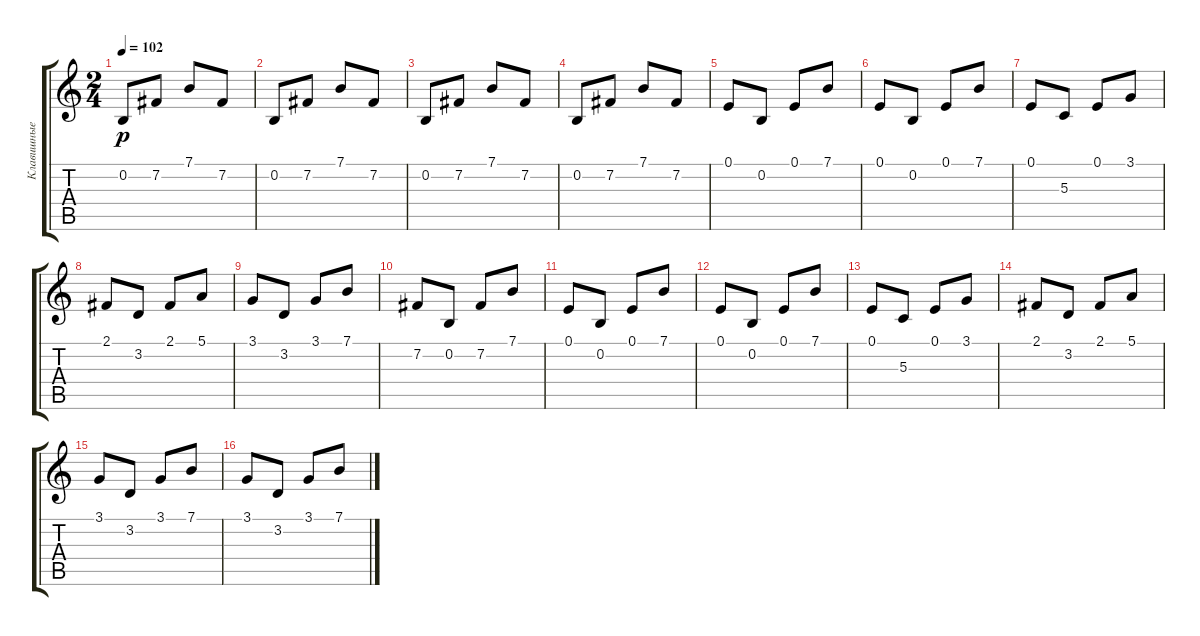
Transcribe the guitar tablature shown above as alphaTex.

\track ("Клавишные" "Клавишные") {instrument pad1newage}
\staff {score tabs}
\tuning (E4 B3 G3 D3 A2 E2) {hide}
\ts (2 4)
\tempo 102
\clef g2
\ks c
0.2.8{dy p} 7.2.8 7.1.8 7.2.8 |
0.2.8 7.2.8 7.1.8 7.2.8 |
0.2.8 7.2.8 7.1.8 7.2.8 |
0.2.8 7.2.8 7.1.8 7.2.8 |
0.1.8 0.2.8 0.1.8 7.1.8 |
0.1.8 0.2.8 0.1.8 7.1.8 |
0.1.8 5.3.8 0.1.8 3.1.8 |
2.1.8 3.2.8 2.1.8 5.1.8 |
3.1.8 3.2.8 3.1.8 7.1.8 |
7.2.8 0.2.8 7.2.8 7.1.8 |
0.1.8 0.2.8 0.1.8 7.1.8 |
0.1.8 0.2.8 0.1.8 7.1.8 |
0.1.8 5.3.8 0.1.8 3.1.8 |
2.1.8 3.2.8 2.1.8 5.1.8 |
3.1.8 3.2.8 3.1.8 7.1.8 |
3.1.8 3.2.8 3.1.8 7.1.8
